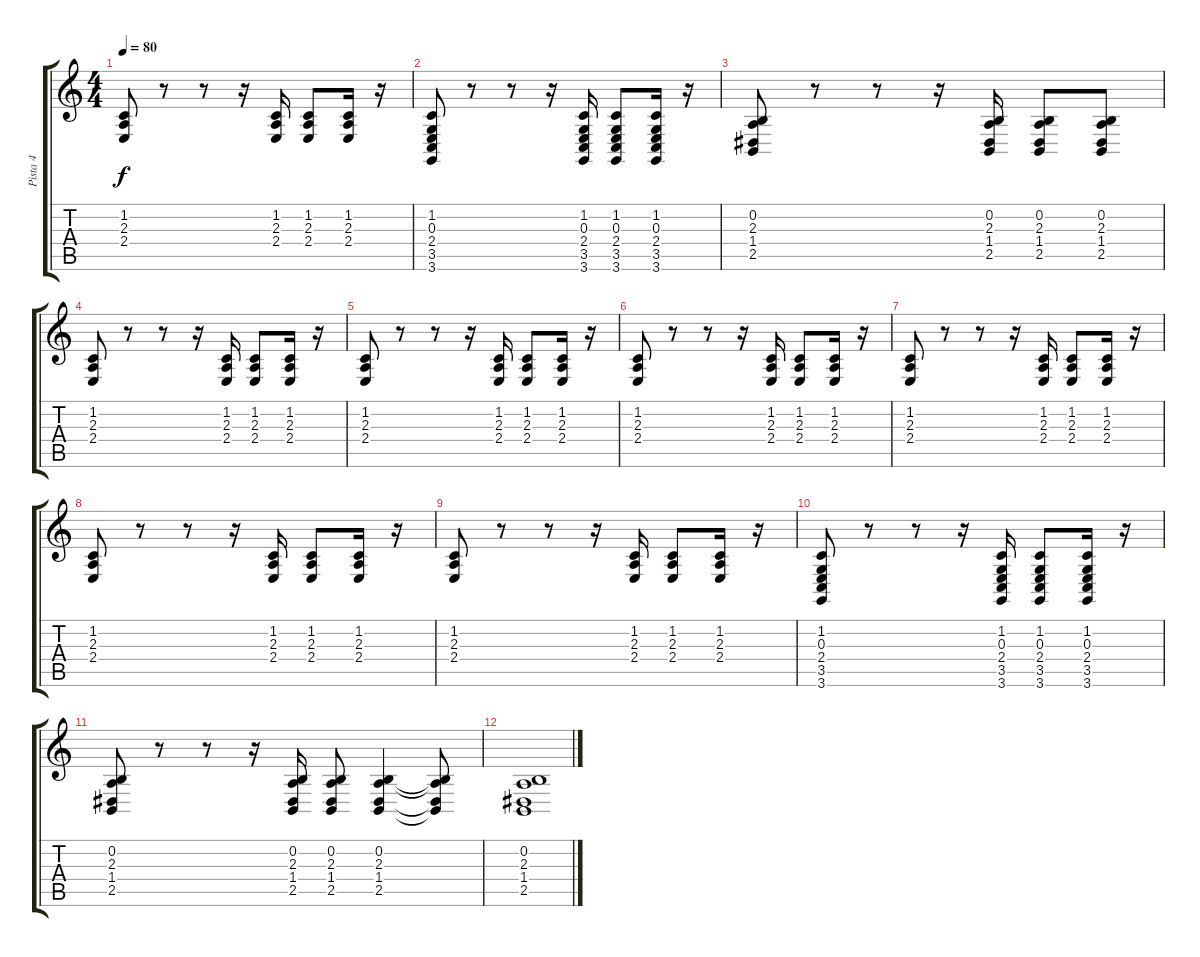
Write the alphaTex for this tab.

\track ("Pista 4" "Pista 4") {instrument electricpiano1}
\staff {score tabs}
\tuning (E4 B3 G3 D3 A2 E2) {hide}
\ts (4 4)
\tempo 80
\clef g2
\ks c
(1.2 2.3 2.4).8{dy f} r.8 r.8 r.16 (1.2 2.3 2.4).16 (1.2 2.3 2.4).8 (1.2 2.3 2.4).16 r.16 |
(1.2 0.3 2.4 3.5 3.6).8 r.8 r.8 r.16 (1.2 0.3 2.4 3.5 3.6).16 (1.2 0.3 2.4 3.5 3.6).8 (1.2 0.3 2.4 3.5 3.6).16 r.16 |
(0.2 2.3 1.4 2.5).8 r.8 r.8 r.16 (0.2 2.3 1.4 2.5).16 (0.2 2.3 1.4 2.5).8 (0.2 2.3 1.4 2.5).8 |
(1.2 2.3 2.4).8 r.8 r.8 r.16 (1.2 2.3 2.4).16 (1.2 2.3 2.4).8 (1.2 2.3 2.4).16 r.16 |
(1.2 2.3 2.4).8 r.8 r.8 r.16 (1.2 2.3 2.4).16 (1.2 2.3 2.4).8 (1.2 2.3 2.4).16 r.16 |
(1.2 2.3 2.4).8 r.8 r.8 r.16 (1.2 2.3 2.4).16 (1.2 2.3 2.4).8 (1.2 2.3 2.4).16 r.16 |
(1.2 2.3 2.4).8 r.8 r.8 r.16 (1.2 2.3 2.4).16 (1.2 2.3 2.4).8 (1.2 2.3 2.4).16 r.16 |
(1.2 2.3 2.4).8 r.8 r.8 r.16 (1.2 2.3 2.4).16 (1.2 2.3 2.4).8 (1.2 2.3 2.4).16 r.16 |
(1.2 2.3 2.4).8 r.8 r.8 r.16 (1.2 2.3 2.4).16 (1.2 2.3 2.4).8 (1.2 2.3 2.4).16 r.16 |
(1.2 0.3 2.4 3.5 3.6).8 r.8 r.8 r.16 (1.2 0.3 2.4 3.5 3.6).16 (1.2 0.3 2.4 3.5 3.6).8 (1.2 0.3 2.4 3.5 3.6).16 r.16 |
(0.2 2.3 1.4 2.5).8 r.8 r.8 r.16 (0.2 2.3 1.4 2.5).16 (0.2 2.3 1.4 2.5).8 (0.2 2.3 1.4 2.5).4 (0.2{t} 2.3{t} 1.4{t} 2.5{t}).8 |
(0.2 2.3 1.4 2.5).1
